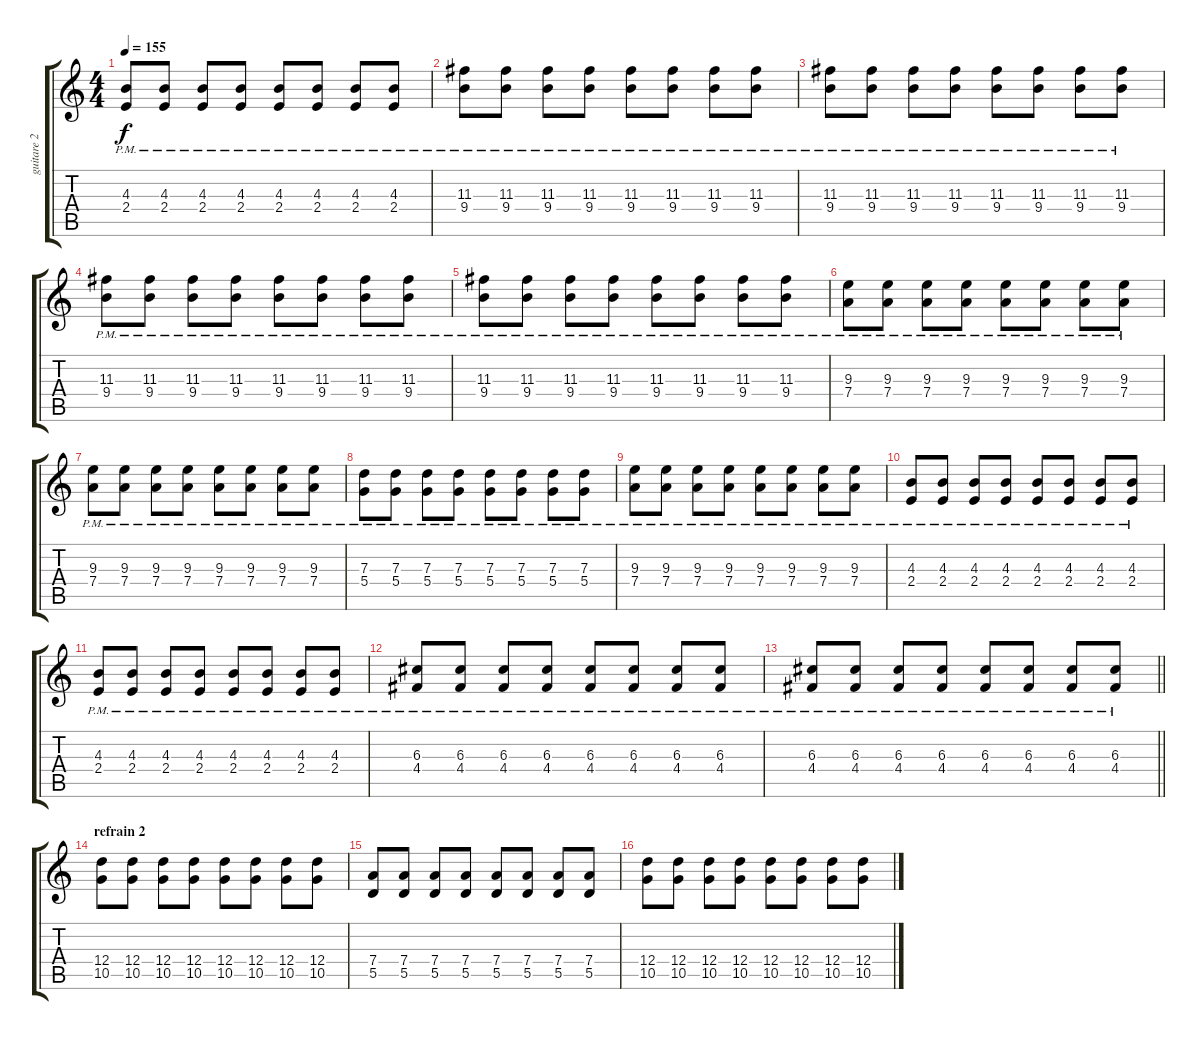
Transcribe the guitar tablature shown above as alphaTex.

\track ("guitare 2" "guitare 2") {instrument overdrivenguitar}
\staff {score tabs}
\tuning (E4 B3 G3 D3 A2 E2) {hide}
\ts (4 4)
\tempo 155
\clef g2
\ks c
(4.3{pm} 2.4{pm}).8{dy f} (4.3{pm} 2.4{pm}).8 (4.3{pm} 2.4{pm}).8 (4.3{pm} 2.4{pm}).8 (4.3{pm} 2.4{pm}).8 (4.3{pm} 2.4{pm}).8 (4.3{pm} 2.4{pm}).8 (4.3{pm} 2.4{pm}).8 |
(11.3{pm} 9.4{pm}).8 (11.3{pm} 9.4{pm}).8 (11.3{pm} 9.4{pm}).8 (11.3{pm} 9.4{pm}).8 (11.3{pm} 9.4{pm}).8 (11.3{pm} 9.4{pm}).8 (11.3{pm} 9.4{pm}).8 (11.3{pm} 9.4{pm}).8 |
(11.3{pm} 9.4{pm}).8 (11.3{pm} 9.4{pm}).8 (11.3{pm} 9.4{pm}).8 (11.3{pm} 9.4{pm}).8 (11.3{pm} 9.4{pm}).8 (11.3{pm} 9.4{pm}).8 (11.3{pm} 9.4{pm}).8 (11.3{pm} 9.4{pm}).8 |
(11.3{pm} 9.4{pm}).8 (11.3{pm} 9.4{pm}).8 (11.3{pm} 9.4{pm}).8 (11.3{pm} 9.4{pm}).8 (11.3{pm} 9.4{pm}).8 (11.3{pm} 9.4{pm}).8 (11.3{pm} 9.4{pm}).8 (11.3{pm} 9.4{pm}).8 |
(11.3{pm} 9.4{pm}).8 (11.3{pm} 9.4{pm}).8 (11.3{pm} 9.4{pm}).8 (11.3{pm} 9.4{pm}).8 (11.3{pm} 9.4{pm}).8 (11.3{pm} 9.4{pm}).8 (11.3{pm} 9.4{pm}).8 (11.3{pm} 9.4{pm}).8 |
(9.3{pm} 7.4{pm}).8 (9.3{pm} 7.4{pm}).8 (9.3{pm} 7.4{pm}).8 (9.3{pm} 7.4{pm}).8 (9.3{pm} 7.4{pm}).8 (9.3{pm} 7.4{pm}).8 (9.3{pm} 7.4{pm}).8 (9.3{pm} 7.4{pm}).8 |
(9.3{pm} 7.4{pm}).8 (9.3{pm} 7.4{pm}).8 (9.3{pm} 7.4{pm}).8 (9.3{pm} 7.4{pm}).8 (9.3{pm} 7.4{pm}).8 (9.3{pm} 7.4{pm}).8 (9.3{pm} 7.4{pm}).8 (9.3{pm} 7.4{pm}).8 |
(7.3{pm} 5.4{pm}).8 (7.3{pm} 5.4{pm}).8 (7.3{pm} 5.4{pm}).8 (7.3{pm} 5.4{pm}).8 (7.3{pm} 5.4{pm}).8 (7.3{pm} 5.4{pm}).8 (7.3{pm} 5.4{pm}).8 (7.3{pm} 5.4{pm}).8 |
(9.3{pm} 7.4{pm}).8 (9.3{pm} 7.4{pm}).8 (9.3{pm} 7.4{pm}).8 (9.3{pm} 7.4{pm}).8 (9.3{pm} 7.4{pm}).8 (9.3{pm} 7.4{pm}).8 (9.3{pm} 7.4{pm}).8 (9.3{pm} 7.4{pm}).8 |
(4.3{pm} 2.4{pm}).8 (4.3{pm} 2.4{pm}).8 (4.3{pm} 2.4{pm}).8 (4.3{pm} 2.4{pm}).8 (4.3{pm} 2.4{pm}).8 (4.3{pm} 2.4{pm}).8 (4.3{pm} 2.4{pm}).8 (4.3{pm} 2.4{pm}).8 |
(4.3{pm} 2.4{pm}).8 (4.3{pm} 2.4{pm}).8 (4.3{pm} 2.4{pm}).8 (4.3{pm} 2.4{pm}).8 (4.3{pm} 2.4{pm}).8 (4.3{pm} 2.4{pm}).8 (4.3{pm} 2.4{pm}).8 (4.3{pm} 2.4{pm}).8 |
(6.3{pm} 4.4{pm}).8 (6.3{pm} 4.4{pm}).8 (6.3{pm} 4.4{pm}).8 (6.3{pm} 4.4{pm}).8 (6.3{pm} 4.4{pm}).8 (6.3{pm} 4.4{pm}).8 (6.3{pm} 4.4{pm}).8 (6.3{pm} 4.4{pm}).8 |
\barLineRight lightlight
(6.3{pm} 4.4{pm}).8 (6.3{pm} 4.4{pm}).8 (6.3{pm} 4.4{pm}).8 (6.3{pm} 4.4{pm}).8 (6.3{pm} 4.4{pm}).8 (6.3{pm} 4.4{pm}).8 (6.3{pm} 4.4{pm}).8 (6.3{pm} 4.4{pm}).8 |
\section ("" "refrain 2")
(12.4 10.5).8 (12.4 10.5).8 (12.4 10.5).8 (12.4 10.5).8 (12.4 10.5).8 (12.4 10.5).8 (12.4 10.5).8 (12.4 10.5).8 |
(7.4 5.5).8 (7.4 5.5).8 (7.4 5.5).8 (7.4 5.5).8 (7.4 5.5).8 (7.4 5.5).8 (7.4 5.5).8 (7.4 5.5).8 |
(12.4 10.5).8 (12.4 10.5).8 (12.4 10.5).8 (12.4 10.5).8 (12.4 10.5).8 (12.4 10.5).8 (12.4 10.5).8 (12.4 10.5).8
